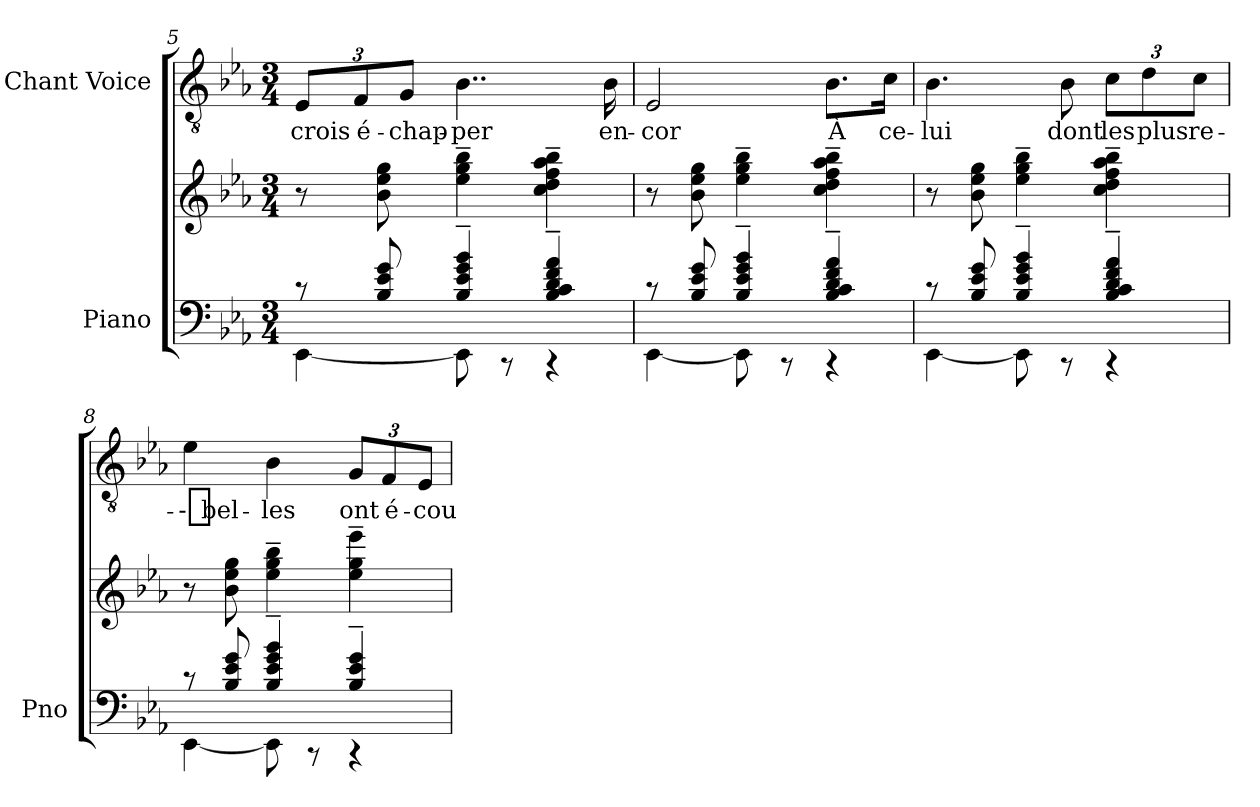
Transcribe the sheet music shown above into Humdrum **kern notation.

**kern	**kern	**dynam	**kern	**text	**dynam
*part2	*part2	*part2	*part1	*part1	*part1
*staff3	*staff2	*staff2/3	*staff1	*staff1	*staff1
*I"Piano	*	*	*I"Chant Voice	*	*
*I'Pno	*	*	*	*	*
*clefF4	*clefG2	*	*clefGv2	*	*
*k[b-e-a-]	*k[b-e-a-]	*	*k[b-e-a-]	*	*
*M3/4	*M3/4	*	*M3/4	*	*
=5	=5	=5	=5	=5	=5
*^	*	*	*	*	*
!	!	!	!	!	!LO:LY:b	!
8r	[4EE-\	8r	.	12E-/L	crois	.
!	!	!	!	!	!LO:LY:b	!
.	.	.	.	12F/	é-	.
8B-/ 8e-/ 8g/	.	8b-\ 8ee-\ 8gg\	.	.	.	.
!	!	!	!	!	!LO:LY:b	!
.	.	.	.	12G/J	-chap-	.
!	!	!	!	!	!LO:LY:b	!
4B-/~ 4e-/~ 4g/~ 4b-/~	8EE-\]	4ee-\~ 4gg\~ 4bb-\~	.	4..B-\	-per	.
.	8r	.	.	.	.	.
4B-/~ 4c/~ 4d/~ 4f/~ 4a-/~	4r	4cc\~ 4dd\~ 4ff\~ 4aa-\~ 4bb-\~	.	.	.	.
!	!	!	!	!	!LO:LY:b	!
.	.	.	.	16B-\	en-	.
=6	=6	=6	=6	=6	=6	=6
!	!	!	!	!	!LO:LY:b	!
8r	[4EE-\	8r	.	2E-/	-cor	.
8B-/ 8e-/ 8g/	.	8b-\ 8ee-\ 8gg\	.	.	.	.
4B-/~ 4e-/~ 4g/~ 4b-/~	8EE-\]	4ee-\~ 4gg\~ 4bb-\~	.	.	.	.
.	8r	.	.	.	.	.
!	!	!	!	!	!LO:LY:b	!
4B-/~ 4c/~ 4d/~ 4f/~ 4a-/~	4r	4cc\~ 4dd\~ 4ff\~ 4aa-\~ 4bb-\~	.	8.B-\L	À	.
!	!	!	!	!	!LO:LY:b	!
.	.	.	.	16c\Jk	ce-	.
=7	=7	=7	=7	=7	=7	=7
!	!	!	!LO:DY:b	!	!LO:LY:b	!
!	!	!	!LO:DY:n=1:b	!	!	!LO:DY:a
!	!	!	!	!	!	!LO:DY:n=1:a
8r	[4EE-\	8r	other-dynamics f	4.B-\	-lui	other-dynamics f
8B-/ 8e-/ 8g/	.	8b-\ 8ee-\ 8gg\	.	.	.	.
4B-/~ 4e-/~ 4g/~ 4b-/~	8EE-\]	4ee-\~ 4gg\~ 4bb-\~	.	.	.	.
!	!	!	!	!	!LO:LY:b	!
.	8r	.	.	8B-\	dont	.
!	!	!	!	!	!LO:LY:b	!
4B-/~ 4c/~ 4d/~ 4f/~ 4a-/~	4r	4cc\~ 4dd\~ 4ff\~ 4aa-\~ 4bb-\~	.	12c\L	les	.
!	!	!	!	!	!LO:LY:b	!
.	.	.	.	12d\	plus	.
!	!	!	!	!	!LO:LY:b	!
.	.	.	.	12c\J	re-	.
!!LO:LB:g=z
=8	=8	=8	=8	=8	=8	=8
!	!	!	!	!	!LO:LY:b	!
8r	[4EE-\	8r	.	4e-\	-- bel-	.
8B-/ 8e-/ 8g/	.	8b-\ 8ee-\ 8gg\	.	.	.	.
!	!	!	!	!	!LO:LY:b	!
4B-/~ 4e-/~ 4g/~ 4b-/~	8EE-\]	4ee-\~ 4gg\~ 4bb-\~	.	4B-\	-les	.
.	8r	.	.	.	.	.
!	!	!	!	!	!LO:LY:b	!
4B-/~ 4e-/~ 4g/~	4r	4ee-\~ 4gg\~ 4eee-\~	.	12G/L	ont	.
!	!	!	!	!	!LO:LY:b	!
.	.	.	.	12F/	é-	.
!	!	!	!	!	!LO:LY:b	!
.	.	.	.	12E-/J	-cou-	.
*v	*v	*	*	*	*	*
=	=	=	=	=	=
*-	*-	*-	*-	*-	*-
